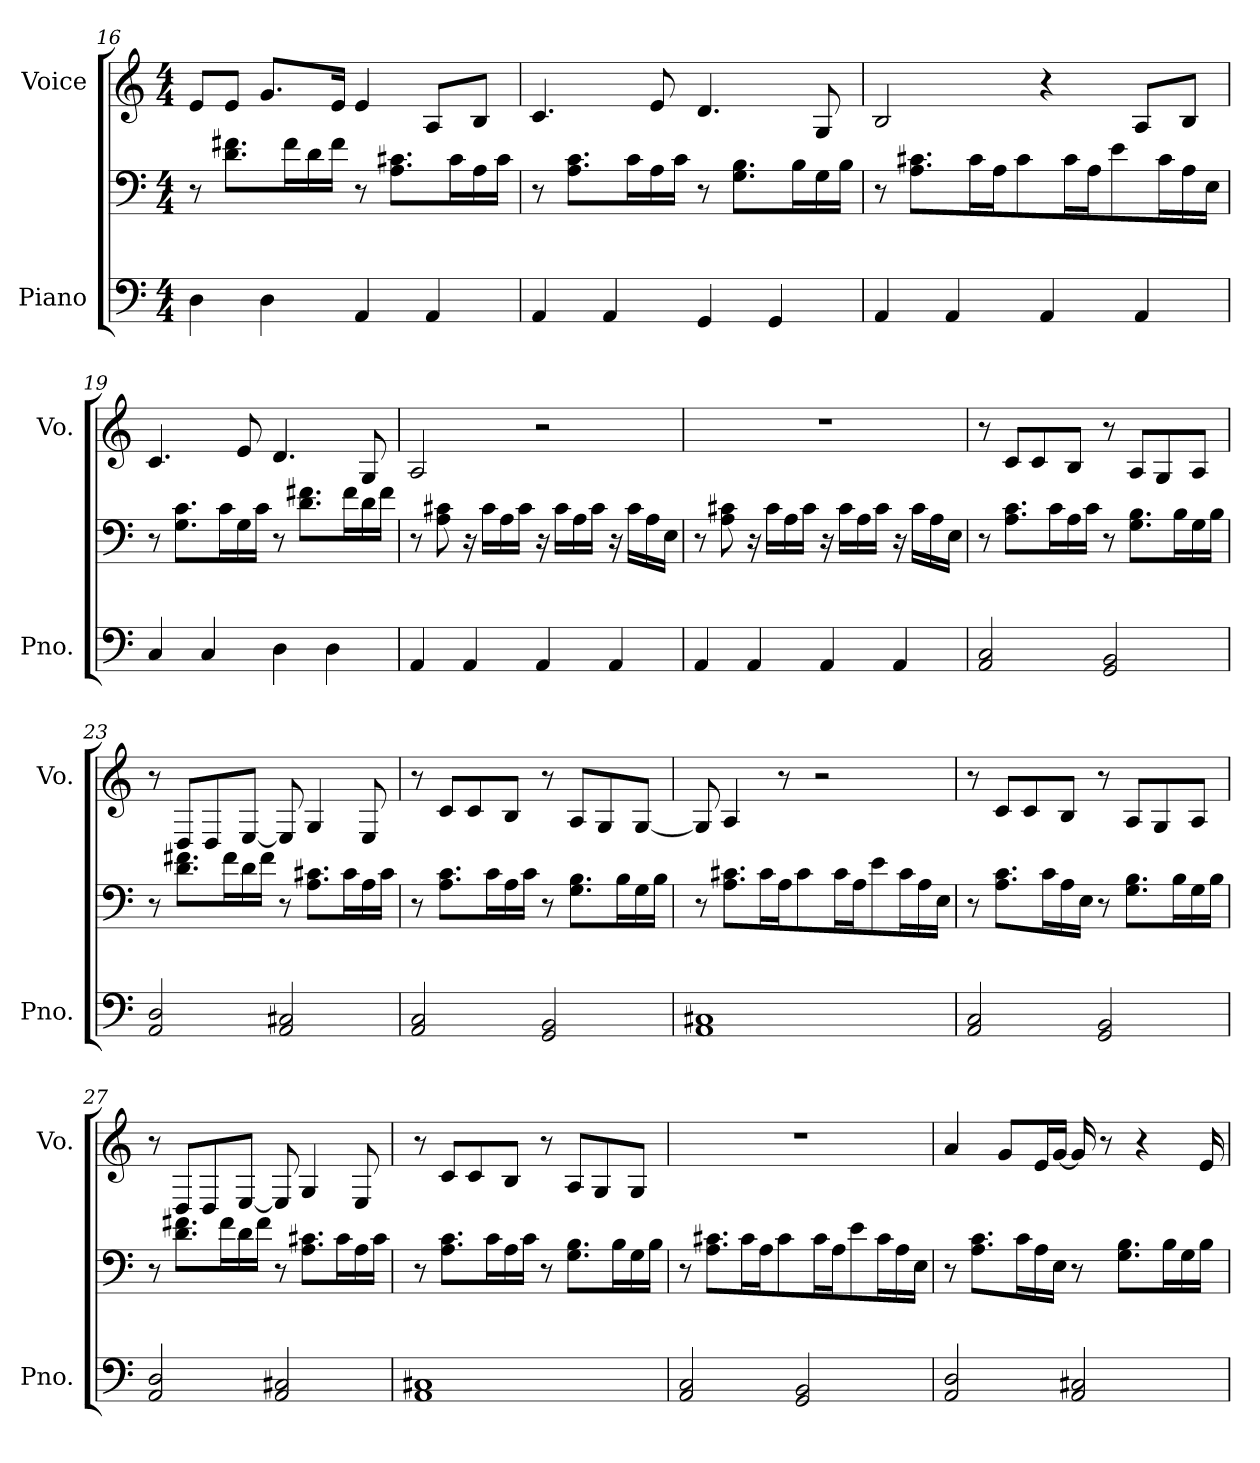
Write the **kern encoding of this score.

**kern	**kern	**kern
*part2	*part2	*part1
*staff3	*staff2	*staff1
*I"Piano	*	*I"Voice
*I'Pno.	*	*I'Vo.
!!LO:LB:g=z
*clefF4	*clefF4	*clefG2
*k[]	*k[]	*k[]
*M4/4	*M4/4	*M4/4
=16	=16	=16
4D\	8r	8e/L
.	8.d\ 8.f#X\L	8e/J
4D\	.	8.g/L
.	16f#\L	.
.	16d\	.
.	16f#\JJ	16e/Jk
4AA/	8r	4e/
.	8.A\ 8.c#X\L	.
4AA/	.	8A/L
.	16c#\L	.
.	16A\	8B/J
.	16c#\JJ	.
=17	=17	=17
4AA/	8r	4.c/
.	8.A\ 8.c\L	.
4AA/	.	.
.	16c\L	.
.	16A\	8e/
.	16c\JJ	.
4GG/	8r	4.d/
.	8.G\ 8.B\L	.
4GG/	.	.
.	16B\L	.
.	16G\	8G/
.	16B\JJ	.
=18	=18	=18
4AA/	8r	2B/
.	8.A\ 8.c#X\L	.
4AA/	.	.
.	16c#\L	.
.	16A\J	.
.	8c#\	.
4AA/	.	4r
.	16c#\L	.
.	16A\J	.
.	8e\	.
4AA/	.	8A/L
.	16c#\L	.
.	16A\	8B/J
.	16E\JJ	.
!!LO:LB:g=z
=19	=19	=19
4C/	8r	4.c/
.	8.G\ 8.c\L	.
4C/	.	.
.	16c\L	.
.	16G\	8e/
.	16c\JJ	.
4D\	8r	4.d/
.	8.d\ 8.f#X\L	.
4D\	.	.
.	16f#\L	.
.	16d\	8G/
.	16f#\JJ	.
=20	=20	=20
4AA/	8r	2A/
.	8A\ 8c#X\	.
4AA/	16r	.
.	16c#\LL	.
.	16A\	.
.	16c#\JJ	.
4AA/	16r	2r
.	16c#\LL	.
.	16A\	.
.	16c#\JJ	.
4AA/	16r	.
.	16c#\LL	.
.	16A\	.
.	16E\JJ	.
=21	=21	=21
4AA/	8r	1r
.	8A\ 8c#X\	.
4AA/	16r	.
.	16c#\LL	.
.	16A\	.
.	16c#\JJ	.
4AA/	16r	.
.	16c#\LL	.
.	16A\	.
.	16c#\JJ	.
4AA/	16r	.
.	16c#\LL	.
.	16A\	.
.	16E\JJ	.
!!LO:PB:g=z
=22	=22	=22
2AA/ 2C/	8r	8r
.	8.A\ 8.c\L	8c/L
.	.	8c/
.	16c\L	.
.	16A\	8B/J
.	16c\JJ	.
2GG/ 2BB/	8r	8r
.	8.G\ 8.B\L	8A/L
.	.	8G/
.	16B\L	.
.	16G\	8A/J
.	16B\JJ	.
=23	=23	=23
2AA/ 2D/	8r	8r
.	8.d\ 8.f#X\L	8D/L
.	.	8D/
.	16f#\L	.
.	16d\	[8E/J
.	16f#\JJ	.
2AA/ 2C#X/	8r	8E/]
.	8.A\ 8.c#X\L	4G/
.	16c#\L	.
.	16A\	8E/
.	16c#\JJ	.
=24	=24	=24
2AA/ 2C/	8r	8r
.	8.A\ 8.c\L	8c/L
.	.	8c/
.	16c\L	.
.	16A\	8B/J
.	16c\JJ	.
2GG/ 2BB/	8r	8r
.	8.G\ 8.B\L	8A/L
.	.	8G/
.	16B\L	.
.	16G\	[8G/J
.	16B\JJ	.
!!LO:LB:g=z
=25	=25	=25
1AA 1C#X	8r	8G/]
.	8.A\ 8.c#X\L	4A/
.	16c#\L	.
.	16A\J	8r
.	8c#\	.
.	.	2r
.	16c#\L	.
.	16A\J	.
.	8e\	.
.	16c#\L	.
.	16A\	.
.	16E\JJ	.
=26	=26	=26
2AA/ 2C/	8r	8r
.	8.A\ 8.c\L	8c/L
.	.	8c/
.	16c\L	.
.	16A\	8B/J
.	16E\JJ	.
2GG/ 2BB/	8r	8r
.	8.G\ 8.B\L	8A/L
.	.	8G/
.	16B\L	.
.	16G\	8A/J
.	16B\JJ	.
=27	=27	=27
2AA/ 2D/	8r	8r
.	8.d\ 8.f#X\L	8D/L
.	.	8D/
.	16f#\L	.
.	16d\	[8E/J
.	16f#\JJ	.
2AA/ 2C#X/	8r	8E/]
.	8.A\ 8.c#X\L	4G/
.	16c#\L	.
.	16A\	8E/
.	16c#\JJ	.
!!LO:LB:g=z
=28	=28	=28
1AA 1C#X	8r	8r
.	8.A\ 8.c\L	8c/L
.	.	8c/
.	16c\L	.
.	16A\	8B/J
.	16c\JJ	.
.	8r	8r
.	8.G\ 8.B\L	8A/L
.	.	8G/
.	16B\L	.
.	16G\	8G/J
.	16B\JJ	.
=29	=29	=29
2AA/ 2C/	8r	1r
.	8.A\ 8.c#X\L	.
.	16c#\L	.
.	16A\J	.
.	8c#\	.
2GG/ 2BB/	.	.
.	16c#\L	.
.	16A\J	.
.	8e\	.
.	16c#\L	.
.	16A\	.
.	16E\JJ	.
=30	=30	=30
2AA/ 2D/	8r	4a/
.	8.A\ 8.c\L	.
.	.	8g/L
.	16c\L	.
.	16A\	16e/L
.	16E\JJ	[16g/JJ
2AA/ 2C#X/	8r	16g/]
.	.	8r
.	8.G\ 8.B\L	.
.	.	4r
.	16B\L	.
.	16G\	.
.	16B\JJ	16e/
=	=	=
*-	*-	*-
